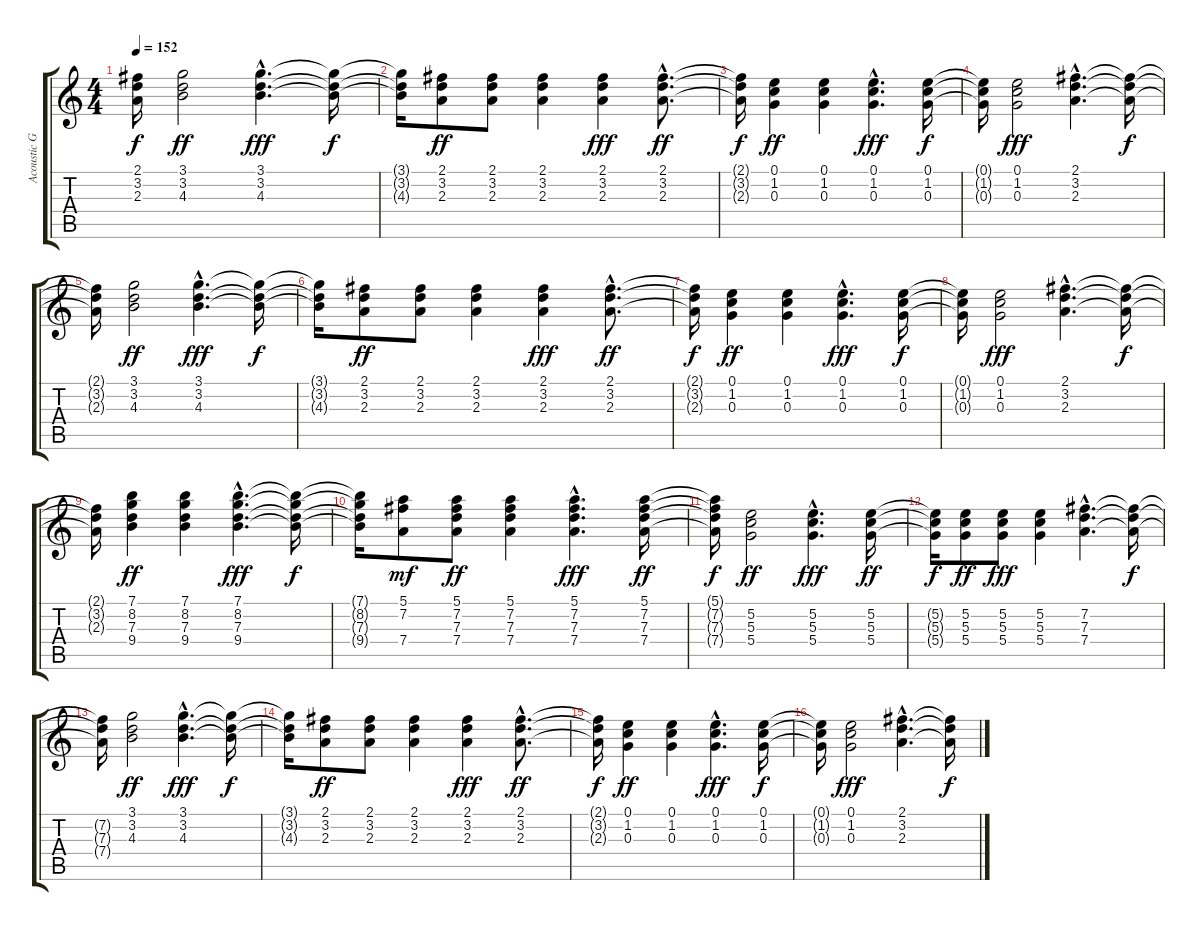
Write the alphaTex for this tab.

\track ("Acoustic Guitar" "Acoustic G") {instrument acousticguitarsteel}
\staff {score tabs}
\tuning (E4 B3 G3 D3 A2 E2) {hide}
\ts (4 4)
\tempo 152
\clef g2
\ks c
(2.1{t} 3.2{t} 2.3{t}).16{dy f} (3.1 3.2 4.3).2{dy ff} (3.1{hac} 3.2{hac} 4.3{hac}).4{d dy fff} (3.1{t} 3.2{t} 4.3{t}).16{dy f} |
(3.1{t} 3.2{t} 4.3{t}).16 (2.1 3.2 2.3).8{dy ff} (2.1 3.2 2.3).8 (2.1 3.2 2.3).4 (2.1 3.2 2.3).4{dy fff} (2.1{hac} 3.2{hac} 2.3{hac}).8{d dy ff} |
(2.1{t} 3.2{t} 2.3{t}).16{dy f} (0.1 1.2 0.3).4{dy ff} (0.1 1.2 0.3).4 (0.1{hac} 1.2{hac} 0.3{hac}).4{d dy fff} (0.1 1.2 0.3).16{dy f} |
(0.1{t} 1.2{t} 0.3{t}).16 (0.1 1.2 0.3).2{dy fff} (2.1{hac} 3.2{hac} 2.3{hac}).4{d} (2.1{t} 3.2{t} 2.3{t}).16{dy f} |
(2.1{t} 3.2{t} 2.3{t}).16 (3.1 3.2 4.3).2{dy ff} (3.1{hac} 3.2{hac} 4.3{hac}).4{d dy fff} (3.1{t} 3.2{t} 4.3{t}).16{dy f} |
(3.1{t} 3.2{t} 4.3{t}).16 (2.1 3.2 2.3).8{dy ff} (2.1 3.2 2.3).8 (2.1 3.2 2.3).4 (2.1 3.2 2.3).4{dy fff} (2.1{hac} 3.2{hac} 2.3{hac}).8{d dy ff} |
(2.1{t} 3.2{t} 2.3{t}).16{dy f} (0.1 1.2 0.3).4{dy ff} (0.1 1.2 0.3).4 (0.1{hac} 1.2{hac} 0.3{hac}).4{d dy fff} (0.1 1.2 0.3).16{dy f} |
(0.1{t} 1.2{t} 0.3{t}).16 (0.1 1.2 0.3).2{dy fff} (2.1{hac} 3.2{hac} 2.3{hac}).4{d} (2.1{t} 3.2{t} 2.3{t}).16{dy f} |
(2.1{t} 3.2{t} 2.3{t}).16 (7.1 8.2 7.3 9.4).4{dy ff} (7.1 8.2 7.3 9.4).4 (7.1{hac} 8.2{hac} 7.3{hac} 9.4{hac}).4{d dy fff} (7.1{t} 8.2{t} 7.3{t} 9.4{t}).16{dy f} |
(7.1{t} 8.2{t} 7.3{t} 9.4{t}).16 (5.1 7.2 7.4).8{dy mf} (5.1 7.2 7.3 7.4).8{dy ff} (5.1 7.2 7.3 7.4).4 (5.1{hac} 7.2{hac} 7.3{hac} 7.4{hac}).4{d dy fff} (5.1 7.2 7.3 7.4).16{dy ff} |
(5.1{t} 7.2{t} 7.3{t} 7.4{t}).16{dy f} (5.2 5.3 5.4).2{dy ff} (5.2{hac} 5.3{hac} 5.4{hac}).4{d dy fff} (5.2 5.3 5.4).16{dy ff} |
(5.2{t} 5.3{t} 5.4{t}).16{dy f} (5.2 5.3 5.4).8{dy ff} (5.2 5.3 5.4).8{dy fff} (5.2 5.3 5.4).4 (7.2{hac} 7.3{hac} 7.4{hac}).4{d} (7.2{t} 7.3{t} 7.4{t}).16{dy f} |
(7.2{t} 7.3{t} 7.4{t}).16 (3.1 3.2 4.3).2{dy ff} (3.1{hac} 3.2{hac} 4.3{hac}).4{d dy fff} (3.1{t} 3.2{t} 4.3{t}).16{dy f} |
(3.1{t} 3.2{t} 4.3{t}).16 (2.1 3.2 2.3).8{dy ff} (2.1 3.2 2.3).8 (2.1 3.2 2.3).4 (2.1 3.2 2.3).4{dy fff} (2.1{hac} 3.2{hac} 2.3{hac}).8{d dy ff} |
(2.1{t} 3.2{t} 2.3{t}).16{dy f} (0.1 1.2 0.3).4{dy ff} (0.1 1.2 0.3).4 (0.1{hac} 1.2{hac} 0.3{hac}).4{d dy fff} (0.1 1.2 0.3).16{dy f} |
(0.1{t} 1.2{t} 0.3{t}).16 (0.1 1.2 0.3).2{dy fff} (2.1{hac} 3.2{hac} 2.3{hac}).4{d} (2.1{t} 3.2{t} 2.3{t}).16{dy f}
